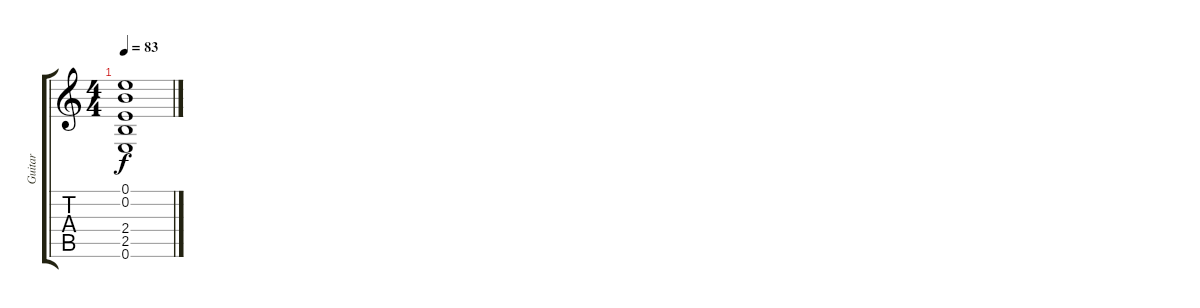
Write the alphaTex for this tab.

\track ("Guitar" "Guitar") {instrument acousticguitarsteel}
\staff {score tabs}
\tuning (E4 B3 G3 D3 A2 E2) {hide}
\ts (4 4)
\tempo 83
\clef g2
\ks c
(0.1{t} 0.2{t} 2.4{t} 2.5{t} 0.6{t}).1{dy f}
